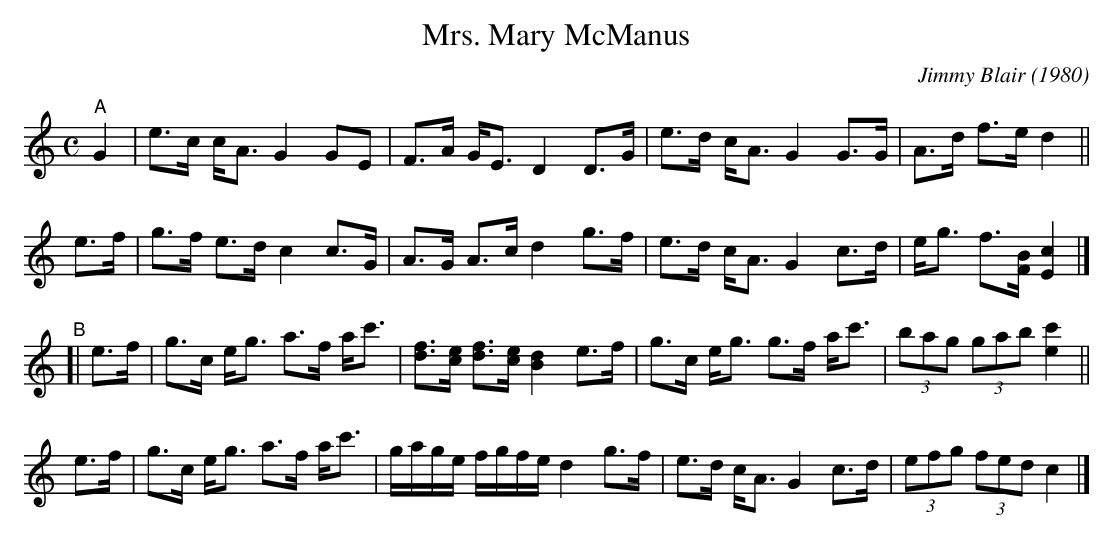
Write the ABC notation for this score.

X:1
T: Mrs. Mary McManus
C: Jimmy Blair (1980)
M: C
L: 1/8
K: C
"^A" G2 |\
e>c c<A G2 GE | F>A G<E D2 D>G | e>d c<A G2 G>G | A>d f>e d2 ||
e>f | g>f e>d c2 c>G | A>G A>c d2 g>f | e>d c<A G2 c>d | e<g f>[BF] [c2E2] |]
"^B"[| \
e>f | g>c e<g a>f a<c' | [fd]>[ec] [fd]>[ec] [d2B2] e>f | g>c e<g g>f a<c' | (3bag (3gab [c'2e2] ||
e>f | g>c e<g a>f a<c' | g/a/g/e/ f/g/f/e/ d2 g>f | e>d c<A G2 c>d | (3efg (3fed c2 |]
